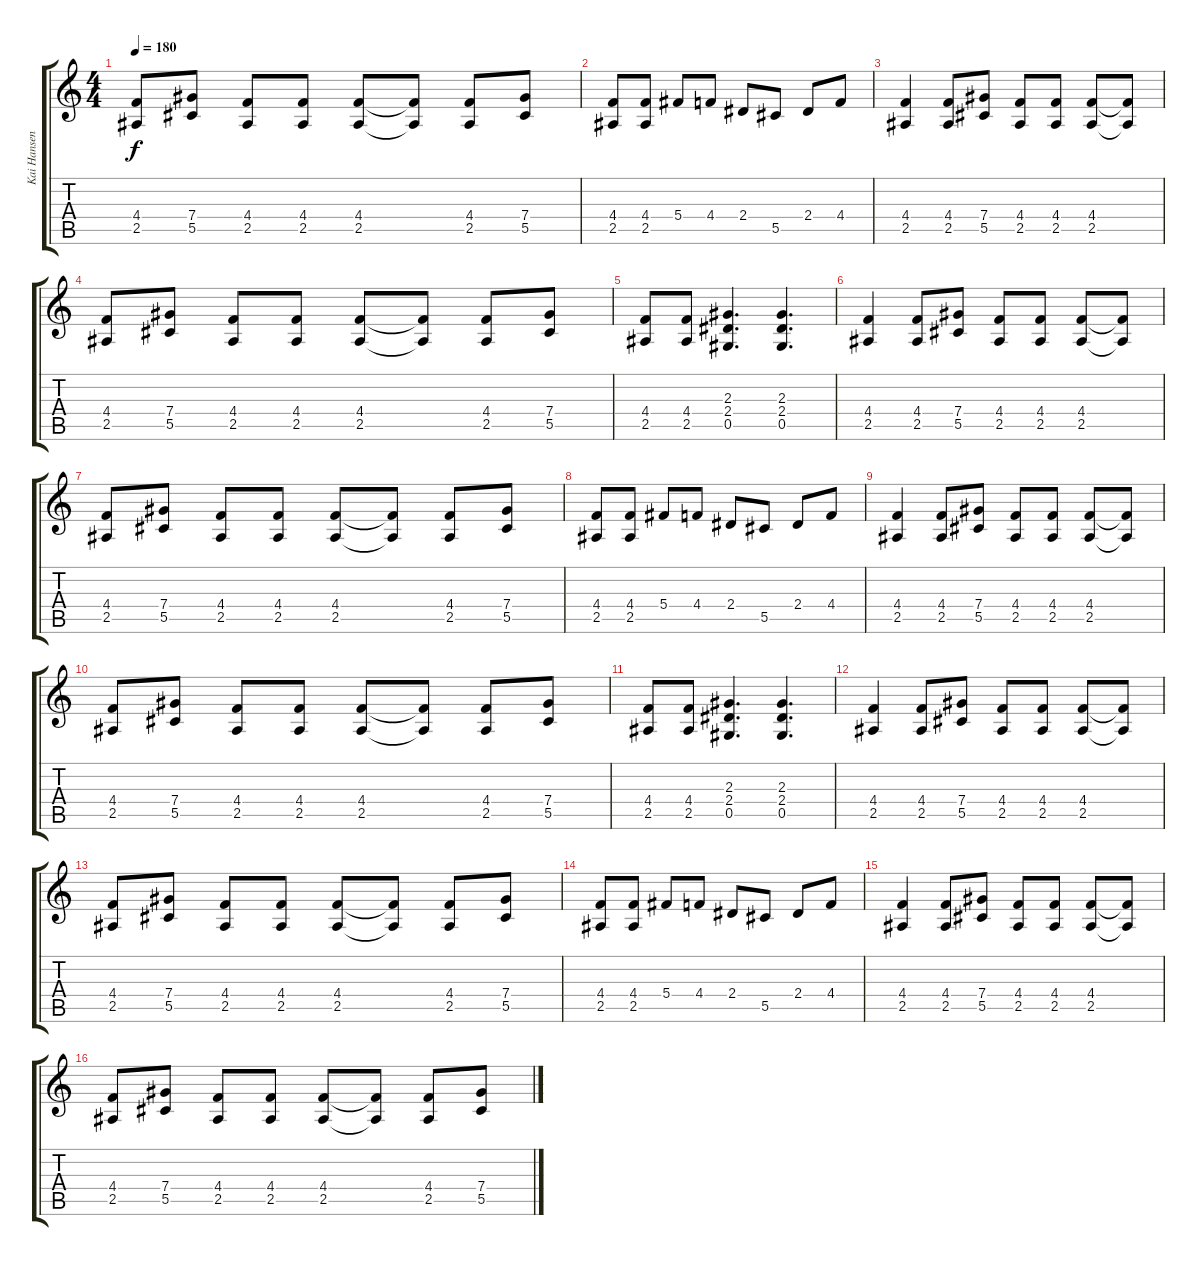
\track ("Kai Hansen" "Kai Hansen") {instrument electricguitarclean}
\staff {score tabs}
\tuning (Eb4 Bb3 Gb3 Db3 Ab2 Eb2) {hide}
\ts (4 4)
\tempo 180
\clef g2
\ks c
(4.4 2.5).8{dy f} (7.4 5.5).8 (4.4 2.5).8 (4.4 2.5).8 (4.4 2.5).8 (4.4{t} 2.5{t}).8 (4.4 2.5).8 (7.4 5.5).8 |
(4.4 2.5).8 (4.4 2.5).8 5.4.8 4.4.8 2.4.8 5.5.8 2.4.8 4.4.8 |
(4.4 2.5).4 (4.4 2.5).8 (7.4 5.5).8 (4.4 2.5).8 (4.4 2.5).8 (4.4 2.5).8 (4.4{t} 2.5{t}).8 |
(4.4 2.5).8 (7.4 5.5).8 (4.4 2.5).8 (4.4 2.5).8 (4.4 2.5).8 (4.4{t} 2.5{t}).8 (4.4 2.5).8 (7.4 5.5).8 |
(4.4 2.5).8 (4.4 2.5).8 (2.3 2.4 0.5).4{d} (2.3 2.4 0.5).4{d} |
(4.4 2.5).4 (4.4 2.5).8 (7.4 5.5).8 (4.4 2.5).8 (4.4 2.5).8 (4.4 2.5).8 (4.4{t} 2.5{t}).8 |
(4.4 2.5).8 (7.4 5.5).8 (4.4 2.5).8 (4.4 2.5).8 (4.4 2.5).8 (4.4{t} 2.5{t}).8 (4.4 2.5).8 (7.4 5.5).8 |
(4.4 2.5).8 (4.4 2.5).8 5.4.8 4.4.8 2.4.8 5.5.8 2.4.8 4.4.8 |
(4.4 2.5).4 (4.4 2.5).8 (7.4 5.5).8 (4.4 2.5).8 (4.4 2.5).8 (4.4 2.5).8 (4.4{t} 2.5{t}).8 |
(4.4 2.5).8 (7.4 5.5).8 (4.4 2.5).8 (4.4 2.5).8 (4.4 2.5).8 (4.4{t} 2.5{t}).8 (4.4 2.5).8 (7.4 5.5).8 |
(4.4 2.5).8 (4.4 2.5).8 (2.3 2.4 0.5).4{d} (2.3 2.4 0.5).4{d} |
(4.4 2.5).4 (4.4 2.5).8 (7.4 5.5).8 (4.4 2.5).8 (4.4 2.5).8 (4.4 2.5).8 (4.4{t} 2.5{t}).8 |
(4.4 2.5).8 (7.4 5.5).8 (4.4 2.5).8 (4.4 2.5).8 (4.4 2.5).8 (4.4{t} 2.5{t}).8 (4.4 2.5).8 (7.4 5.5).8 |
(4.4 2.5).8 (4.4 2.5).8 5.4.8 4.4.8 2.4.8 5.5.8 2.4.8 4.4.8 |
(4.4 2.5).4 (4.4 2.5).8 (7.4 5.5).8 (4.4 2.5).8 (4.4 2.5).8 (4.4 2.5).8 (4.4{t} 2.5{t}).8 |
(4.4 2.5).8 (7.4 5.5).8 (4.4 2.5).8 (4.4 2.5).8 (4.4 2.5).8 (4.4{t} 2.5{t}).8 (4.4 2.5).8 (7.4 5.5).8
